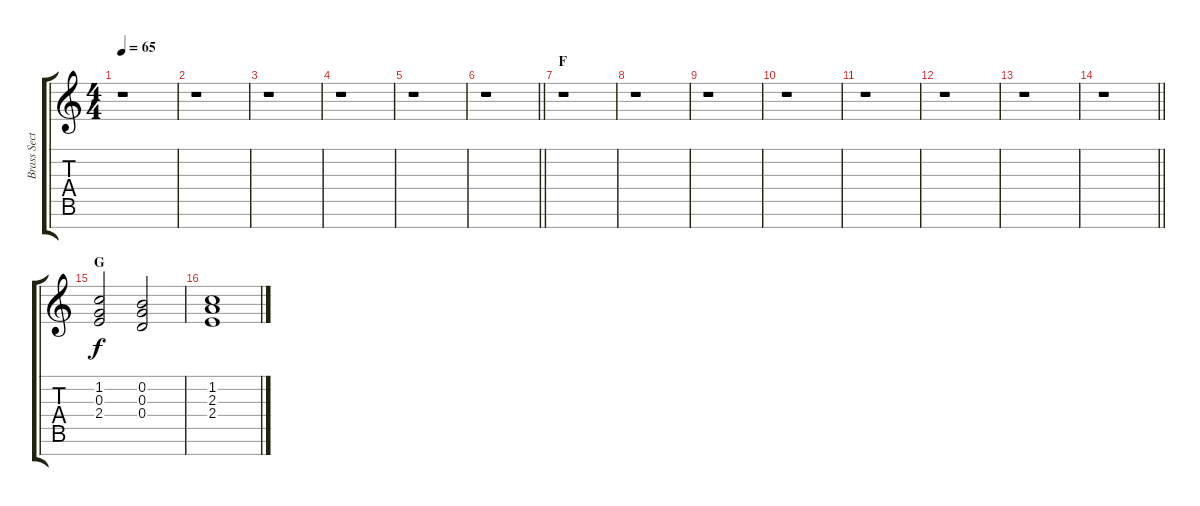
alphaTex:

\track ("Brass Section" "Brass Sect") {instrument brasssection}
\staff {score tabs}
\tuning (E5 B4 G4 D4 A3 E3 B2) {hide}
\ts (4 4)
\tempo 65
\clef g2
\ks c
r.1{dy f} |
r.1 |
r.1 |
r.1 |
r.1 |
\barLineRight lightlight
r.1 |
\section ("" "F")
r.1 |
r.1 |
r.1 |
r.1 |
r.1 |
r.1 |
r.1 |
\barLineRight lightlight
r.1 |
\section ("" "G")
(1.2 0.3 2.4).2 (0.2 0.3 0.4).2 |
(1.2 2.3 2.4).1
